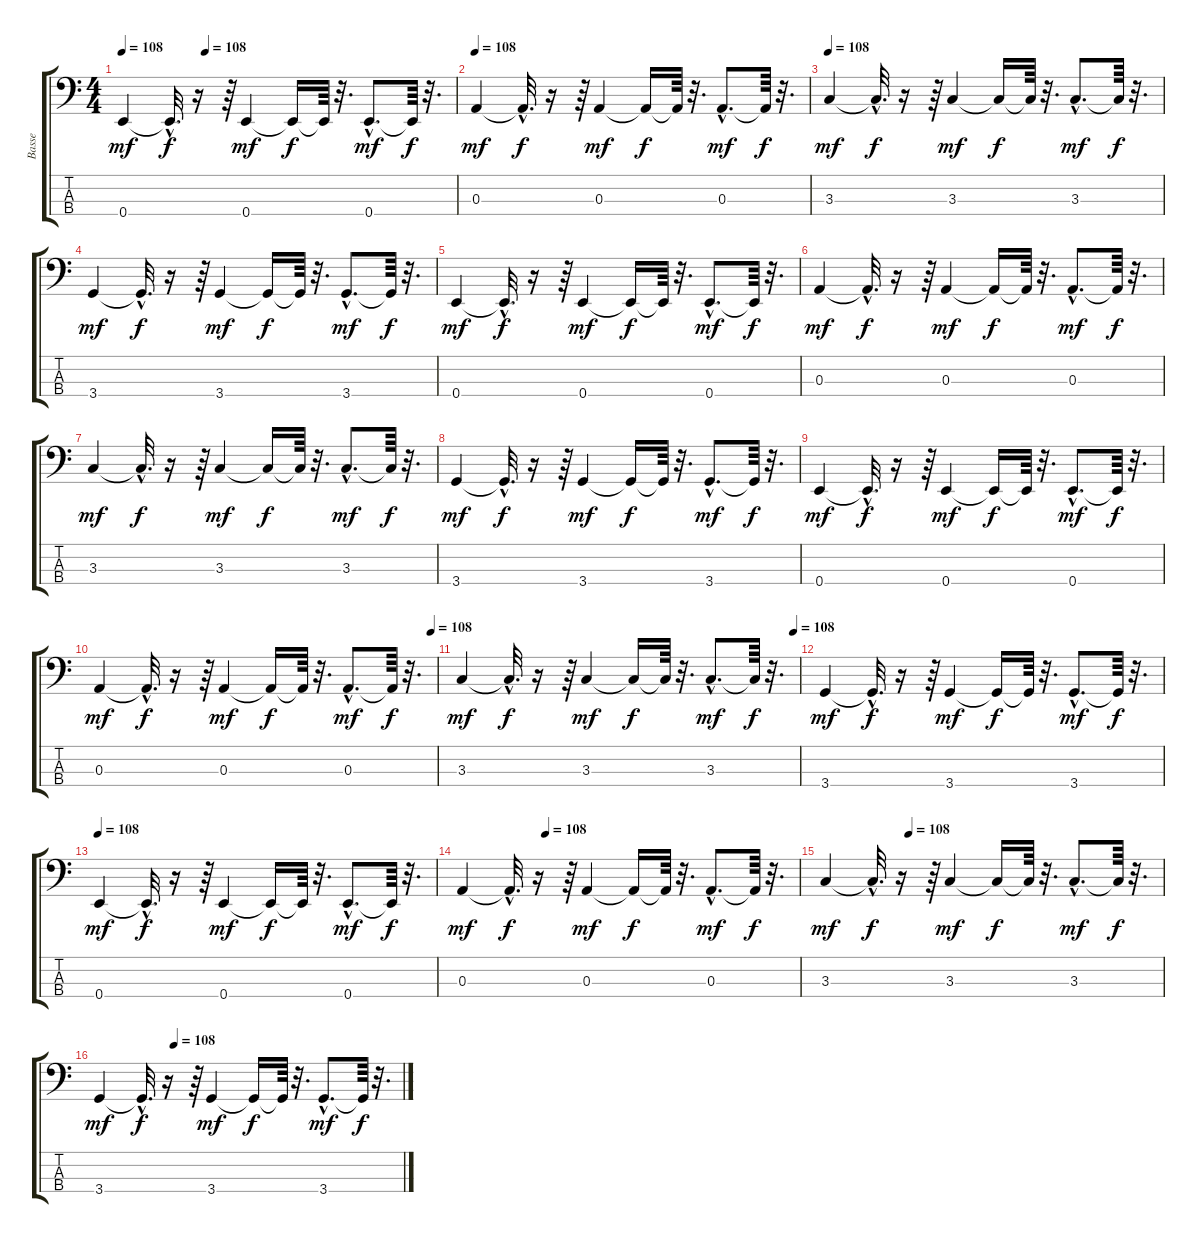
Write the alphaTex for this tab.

\track ("Basse" "Basse") {instrument acousticbass}
\staff {score tabs}
\tuning (G2 D2 A1 E1) {hide}
\ts (4 4)
\tempo 108
\tempo (108 0.25)
\clef f4
\ks c
0.4.4{dy mf} 0.4{hac t}.32{d dy f} r.16 r.64 0.4.4{dy mf} 0.4{t}.16{dy f} 0.4{t}.64 r.32{d} 0.4{hac}.8{d dy mf} 0.4{t}.64{dy f} r.32{d} |
\tempo 108
0.3.4{dy mf} 0.3{hac t}.32{d dy f} r.16 r.64 0.3.4{dy mf} 0.3{t}.16{dy f} 0.3{t}.64 r.32{d} 0.3{hac}.8{d dy mf} 0.3{t}.64{dy f} r.32{d} |
\tempo 108
3.3.4{dy mf} 3.3{hac t}.32{d dy f} r.16 r.64 3.3.4{dy mf} 3.3{t}.16{dy f} 3.3{t}.64 r.32{d} 3.3{hac}.8{d dy mf} 3.3{t}.64{dy f} r.32{d} |
3.4.4{dy mf} 3.4{hac t}.32{d dy f} r.16 r.64 3.4.4{dy mf} 3.4{t}.16{dy f} 3.4{t}.64 r.32{d} 3.4{hac}.8{d dy mf} 3.4{t}.64{dy f} r.32{d} |
0.4.4{dy mf} 0.4{hac t}.32{d dy f} r.16 r.64 0.4.4{dy mf} 0.4{t}.16{dy f} 0.4{t}.64 r.32{d} 0.4{hac}.8{d dy mf} 0.4{t}.64{dy f} r.32{d} |
0.3.4{dy mf} 0.3{hac t}.32{d dy f} r.16 r.64 0.3.4{dy mf} 0.3{t}.16{dy f} 0.3{t}.64 r.32{d} 0.3{hac}.8{d dy mf} 0.3{t}.64{dy f} r.32{d} |
3.3.4{dy mf} 3.3{hac t}.32{d dy f} r.16 r.64 3.3.4{dy mf} 3.3{t}.16{dy f} 3.3{t}.64 r.32{d} 3.3{hac}.8{d dy mf} 3.3{t}.64{dy f} r.32{d} |
3.4.4{dy mf} 3.4{hac t}.32{d dy f} r.16 r.64 3.4.4{dy mf} 3.4{t}.16{dy f} 3.4{t}.64 r.32{d} 3.4{hac}.8{d dy mf} 3.4{t}.64{dy f} r.32{d} |
0.4.4{dy mf} 0.4{hac t}.32{d dy f} r.16 r.64 0.4.4{dy mf} 0.4{t}.16{dy f} 0.4{t}.64 r.32{d} 0.4{hac}.8{d dy mf} 0.4{t}.64{dy f} r.32{d} |
\tempo (108 0.984375)
0.3.4{dy mf} 0.3{hac t}.32{d dy f} r.16 r.64 0.3.4{dy mf} 0.3{t}.16{dy f} 0.3{t}.64 r.32{d} 0.3{hac}.8{d dy mf} 0.3{t}.64{dy f} r.32{d} |
\tempo (108 0.984375)
3.3.4{dy mf} 3.3{hac t}.32{d dy f} r.16 r.64 3.3.4{dy mf} 3.3{t}.16{dy f} 3.3{t}.64 r.32{d} 3.3{hac}.8{d dy mf} 3.3{t}.64{dy f} r.32{d} |
3.4.4{dy mf} 3.4{hac t}.32{d dy f} r.16 r.64 3.4.4{dy mf} 3.4{t}.16{dy f} 3.4{t}.64 r.32{d} 3.4{hac}.8{d dy mf} 3.4{t}.64{dy f} r.32{d} |
\tempo 108
0.4.4{dy mf} 0.4{hac t}.32{d dy f} r.16 r.64 0.4.4{dy mf} 0.4{t}.16{dy f} 0.4{t}.64 r.32{d} 0.4{hac}.8{d dy mf} 0.4{t}.64{dy f} r.32{d} |
\tempo (108 0.25)
0.3.4{dy mf} 0.3{hac t}.32{d dy f} r.16 r.64 0.3.4{dy mf} 0.3{t}.16{dy f} 0.3{t}.64 r.32{d} 0.3{hac}.8{d dy mf} 0.3{t}.64{dy f} r.32{d} |
\tempo (108 0.25)
3.3.4{dy mf} 3.3{hac t}.32{d dy f} r.16 r.64 3.3.4{dy mf} 3.3{t}.16{dy f} 3.3{t}.64 r.32{d} 3.3{hac}.8{d dy mf} 3.3{t}.64{dy f} r.32{d} |
\tempo (108 0.25)
3.4.4{dy mf} 3.4{hac t}.32{d dy f} r.16 r.64 3.4.4{dy mf} 3.4{t}.16{dy f} 3.4{t}.64 r.32{d} 3.4{hac}.8{d dy mf} 3.4{t}.64{dy f} r.32{d}
